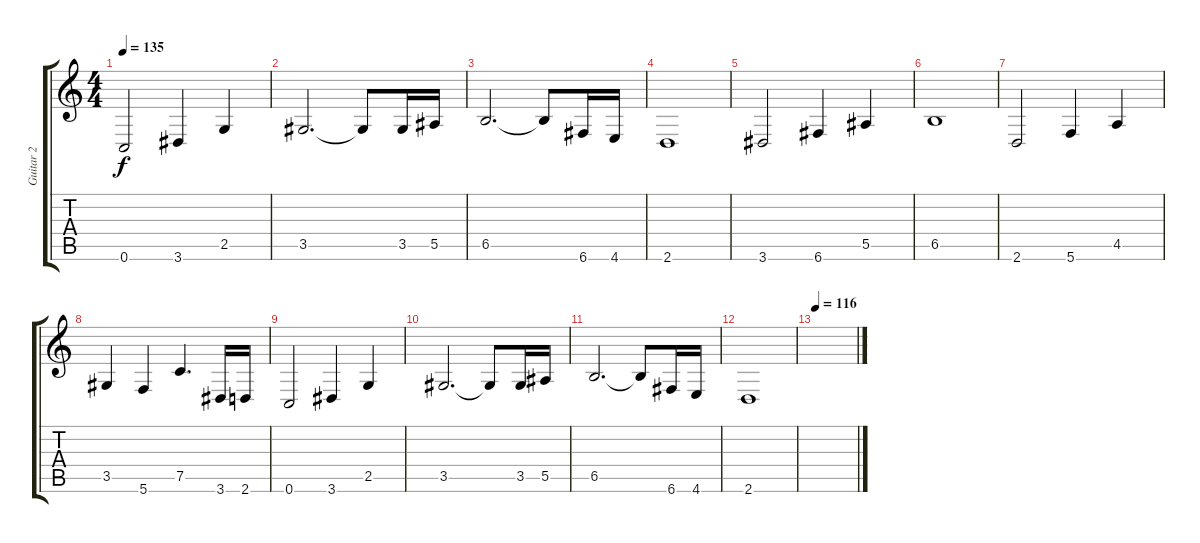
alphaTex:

\track ("Guitar 2" "Guitar 2") {instrument distortionguitar}
\staff {score tabs}
\tuning (C4 G3 Eb3 Bb2 F2 C2) {hide}
\ts (4 4)
\tempo 135
\clef g2
\ks c
0.6.2{dy f} 3.6.4 2.5.4 |
3.5.2{d} 3.5{t}.8 3.5.16 5.5.16 |
6.5.2{d} 6.5{t}.8 6.6.16 4.6.16 |
2.6.1 |
3.6.2 6.6.4 5.5.4 |
6.5.1 |
2.6.2 5.6.4 4.5.4 |
3.5.4 5.6.4 7.5.4{d} 3.6.16 2.6.16 |
0.6.2 3.6.4 2.5.4 |
3.5.2{d} 3.5{t}.8 3.5.16 5.5.16 |
6.5.2{d} 6.5{t}.8 6.6.16 4.6.16 |
2.6.1 |
\tempo 116
